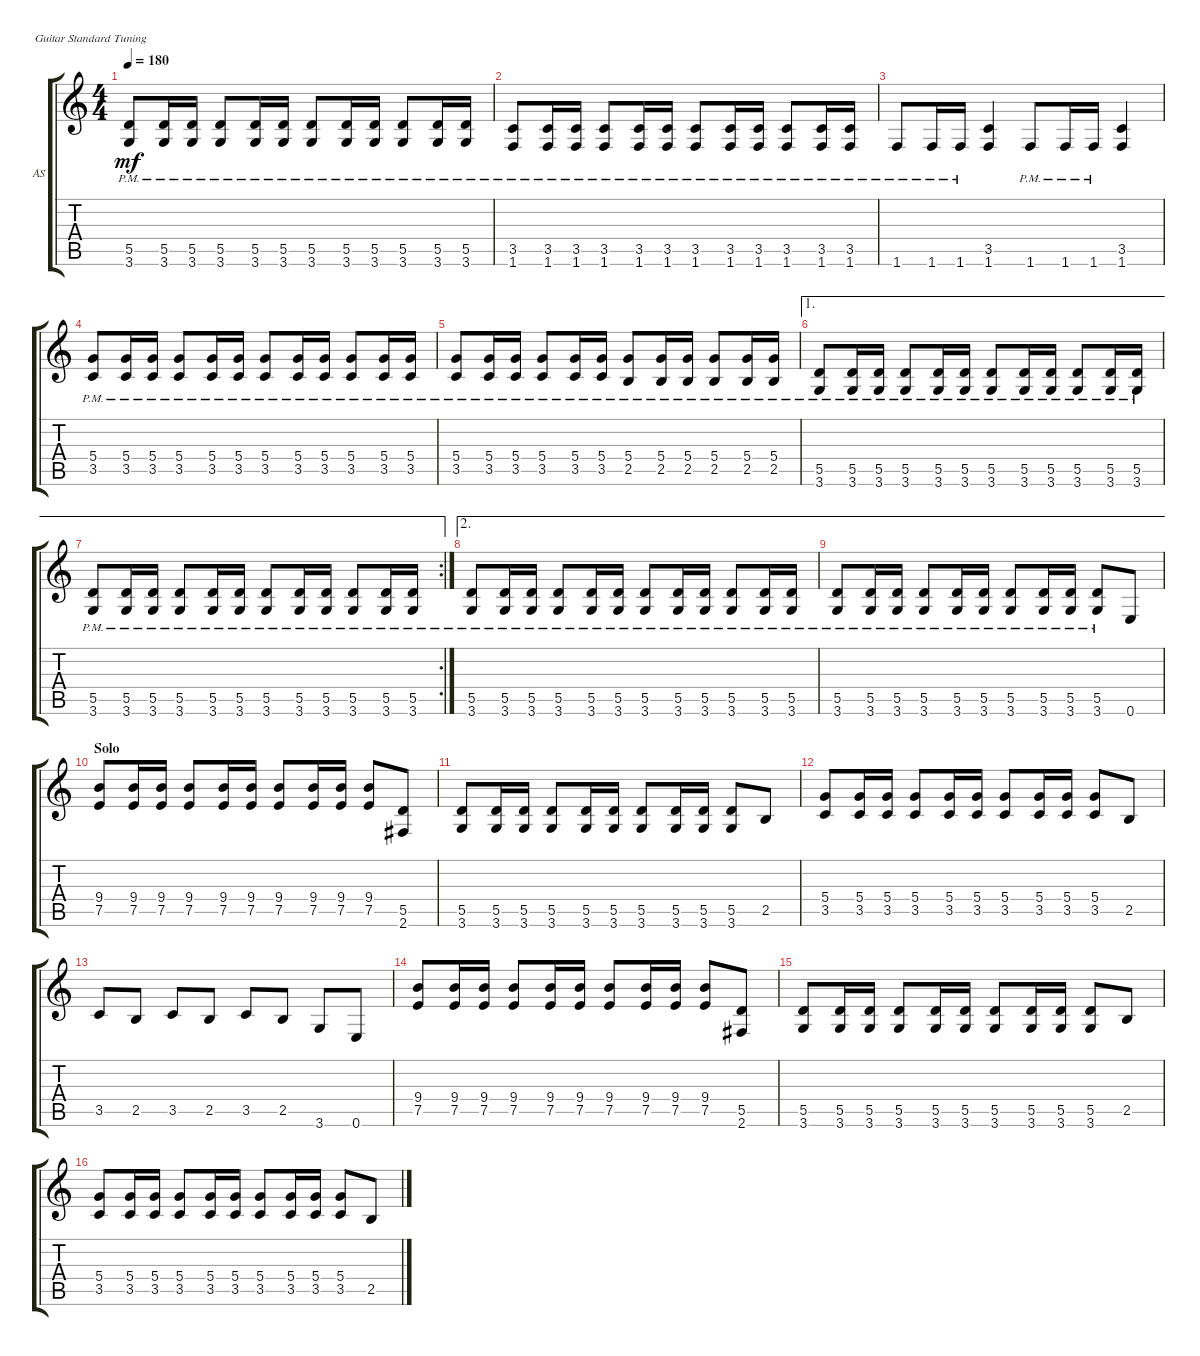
\bracketExtendMode groupsimilarinstruments
\firstSystemTrackNameOrientation horizontal
\otherSystemsTrackNameOrientation horizontal
\track ("Adrian Smith" "AS") {instrument distortionguitar}
\staff {score tabs}
\tuning (E4 B3 G3 D3 A2 E2)
\ts (4 4)
\tempo 180
\clef g2
\ks c
(3.6{pm} 5.5{pm}).8{dy mf} (5.5{pm} 3.6{pm}).16 (5.5{pm} 3.6{pm}).16 (3.6{pm} 5.5{pm}).8 (5.5{pm} 3.6{pm}).16 (5.5{pm} 3.6{pm}).16 (3.6{pm} 5.5{pm}).8 (5.5{pm} 3.6{pm}).16 (5.5{pm} 3.6{pm}).16 (3.6{pm} 5.5{pm}).8 (5.5{pm} 3.6{pm}).16 (5.5{pm} 3.6{pm}).16 |
(1.6{pm} 3.5{pm}).8 (3.5{pm} 1.6{pm}).16 (3.5{pm} 1.6{pm}).16 (1.6{pm} 3.5{pm}).8 (3.5{pm} 1.6{pm}).16 (3.5{pm} 1.6{pm}).16 (1.6{pm} 3.5{pm}).8 (3.5{pm} 1.6{pm}).16 (3.5{pm} 1.6{pm}).16 (1.6{pm} 3.5{pm}).8 (3.5{pm} 1.6{pm}).16 (3.5{pm} 1.6{pm}).16 |
1.6{pm}.8 1.6{pm}.16 1.6{pm}.16 (1.6 3.5).4 1.6{pm}.8 1.6{pm}.16 1.6{pm}.16 (1.6 3.5).4 |
(3.5{pm} 5.4{pm}).8 (5.4{pm} 3.5{pm}).16 (3.5{pm} 5.4{pm}).16 (3.5{pm} 5.4{pm}).8 (5.4{pm} 3.5{pm}).16 (3.5{pm} 5.4{pm}).16 (3.5{pm} 5.4{pm}).8 (5.4{pm} 3.5{pm}).16 (3.5{pm} 5.4{pm}).16 (3.5{pm} 5.4{pm}).8 (5.4{pm} 3.5{pm}).16 (3.5{pm} 5.4{pm}).16 |
(3.5{pm} 5.4{pm}).8 (5.4{pm} 3.5{pm}).16 (3.5{pm} 5.4{pm}).16 (3.5{pm} 5.4{pm}).8 (5.4{pm} 3.5{pm}).16 (3.5{pm} 5.4{pm}).16 (2.5{pm} 5.4{pm}).8 (5.4{pm} 2.5{pm}).16 (2.5{pm} 5.4{pm}).16 (2.5{pm} 5.4{pm}).8 (5.4{pm} 2.5{pm}).16 (2.5{pm} 5.4{pm}).16 |
\ae 1
(3.6{pm} 5.5{pm}).8 (5.5{pm} 3.6{pm}).16 (5.5{pm} 3.6{pm}).16 (3.6{pm} 5.5{pm}).8 (5.5{pm} 3.6{pm}).16 (5.5{pm} 3.6{pm}).16 (3.6{pm} 5.5{pm}).8 (5.5{pm} 3.6{pm}).16 (5.5{pm} 3.6{pm}).16 (3.6{pm} 5.5{pm}).8 (5.5{pm} 3.6{pm}).16 (5.5{pm} 3.6{pm}).16 |
\ae 1
\rc 2
(3.6{pm} 5.5{pm}).8 (5.5{pm} 3.6{pm}).16 (5.5{pm} 3.6{pm}).16 (3.6{pm} 5.5{pm}).8 (5.5{pm} 3.6{pm}).16 (5.5{pm} 3.6{pm}).16 (3.6{pm} 5.5{pm}).8 (5.5{pm} 3.6{pm}).16 (5.5{pm} 3.6{pm}).16 (3.6{pm} 5.5{pm}).8 (5.5{pm} 3.6{pm}).16 (5.5{pm} 3.6{pm}).16 |
\ae 2
(3.6{pm} 5.5{pm}).8 (5.5{pm} 3.6{pm}).16 (5.5{pm} 3.6{pm}).16 (3.6{pm} 5.5{pm}).8 (5.5{pm} 3.6{pm}).16 (5.5{pm} 3.6{pm}).16 (3.6{pm} 5.5{pm}).8 (5.5{pm} 3.6{pm}).16 (5.5{pm} 3.6{pm}).16 (3.6{pm} 5.5{pm}).8 (5.5{pm} 3.6{pm}).16 (5.5{pm} 3.6{pm}).16 |
\ae 2
(3.6{pm} 5.5{pm}).8 (5.5{pm} 3.6{pm}).16 (5.5{pm} 3.6{pm}).16 (3.6{pm} 5.5{pm}).8 (5.5{pm} 3.6{pm}).16 (5.5{pm} 3.6{pm}).16 (3.6{pm} 5.5{pm}).8 (5.5{pm} 3.6{pm}).16 (5.5{pm} 3.6{pm}).16 (3.6{pm} 5.5{pm}).8 0.6.8 |
\section ("" "Solo")
(7.5 9.4).8 (9.4 7.5).16 (9.4 7.5).16 (7.5 9.4).8 (9.4 7.5).16 (9.4 7.5).16 (7.5 9.4).8 (9.4 7.5).16 (9.4 7.5).16 (7.5 9.4).8 (2.6 5.5).8 |
(5.5 3.6).8 (5.5 3.6).16 (5.5 3.6).16 (5.5 3.6).8 (5.5 3.6).16 (5.5 3.6).16 (5.5 3.6).8 (5.5 3.6).16 (5.5 3.6).16 (5.5 3.6).8 2.5.8 |
(3.5 5.4).8 (3.5 5.4).16 (3.5 5.4).16 (3.5 5.4).8 (3.5 5.4).16 (3.5 5.4).16 (3.5 5.4).8 (3.5 5.4).16 (3.5 5.4).16 (3.5 5.4).8 2.5.8 |
3.5.8 2.5.8 3.5.8 2.5.8 3.5.8 2.5.8 3.6.8 0.6.8 |
(7.5 9.4).8 (9.4 7.5).16 (9.4 7.5).16 (7.5 9.4).8 (9.4 7.5).16 (9.4 7.5).16 (7.5 9.4).8 (9.4 7.5).16 (9.4 7.5).16 (7.5 9.4).8 (2.6 5.5).8 |
(5.5 3.6).8 (5.5 3.6).16 (5.5 3.6).16 (5.5 3.6).8 (5.5 3.6).16 (5.5 3.6).16 (5.5 3.6).8 (5.5 3.6).16 (5.5 3.6).16 (5.5 3.6).8 2.5.8 |
(3.5 5.4).8 (3.5 5.4).16 (3.5 5.4).16 (3.5 5.4).8 (3.5 5.4).16 (3.5 5.4).16 (3.5 5.4).8 (3.5 5.4).16 (3.5 5.4).16 (3.5 5.4).8 2.5.8
